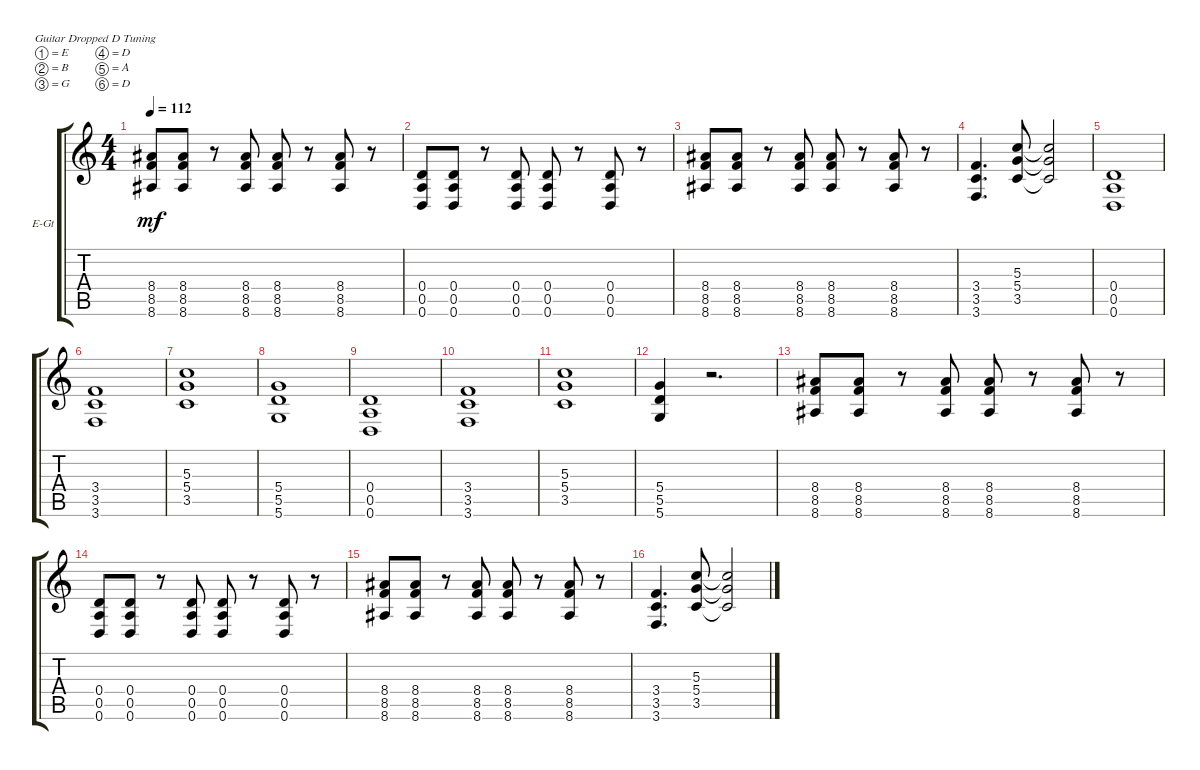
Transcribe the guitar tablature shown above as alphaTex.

\defaultSystemsLayout 4
\bracketExtendMode groupsimilarinstruments
\firstSystemTrackNameOrientation horizontal
\otherSystemsTrackNameOrientation horizontal
\track ("Electric Guitar(Talkbox)" "E-Gt") {instrument distortionguitar}
\staff {score tabs}
\tuning (E4 B3 G3 D3 A2 D2)
\ts (4 4)
\tempo 112
\clef g2
\ks c
(8.5 8.6 8.4).8{dy mf} (8.6 8.5 8.4).8 r.8 (8.6 8.5 8.4).8 (8.4 8.5 8.6).8 r.8 (8.6 8.5 8.4).8 r.8 |
(0.6 0.5 0.4).8 (0.4 0.5 0.6).8 r.8 (0.6 0.5 0.4).8 (0.4 0.5 0.6).8 r.8 (0.6 0.5 0.4).8 r.8 |
(8.5 8.6 8.4).8 (8.6 8.5 8.4).8 r.8 (8.6 8.5 8.4).8 (8.4 8.5 8.6).8 r.8 (8.6 8.5 8.4).8 r.8 |
(3.6 3.5 3.4).4{d} (5.4 3.5 5.3).8 (5.4{t} 3.5{t} 5.3{t}).2 |
(0.6 0.5 0.4).1 |
(3.6 3.5 3.4).1 |
(3.5 5.4 5.3).1 |
(5.6 5.5 5.4).1 |
(0.6 0.5 0.4).1 |
(3.6 3.5 3.4).1 |
(3.5 5.4 5.3).1 |
(5.6 5.5 5.4).4 r.2{d} |
(8.5 8.6 8.4).8 (8.6 8.5 8.4).8 r.8 (8.6 8.5 8.4).8 (8.4 8.5 8.6).8 r.8 (8.6 8.5 8.4).8 r.8 |
(0.6 0.5 0.4).8 (0.4 0.5 0.6).8 r.8 (0.6 0.5 0.4).8 (0.4 0.5 0.6).8 r.8 (0.6 0.5 0.4).8 r.8 |
(8.5 8.6 8.4).8 (8.6 8.5 8.4).8 r.8 (8.6 8.5 8.4).8 (8.4 8.5 8.6).8 r.8 (8.6 8.5 8.4).8 r.8 |
(3.6 3.5 3.4).4{d} (5.4 3.5 5.3).8 (5.4{t} 3.5{t} 5.3{t}).2
